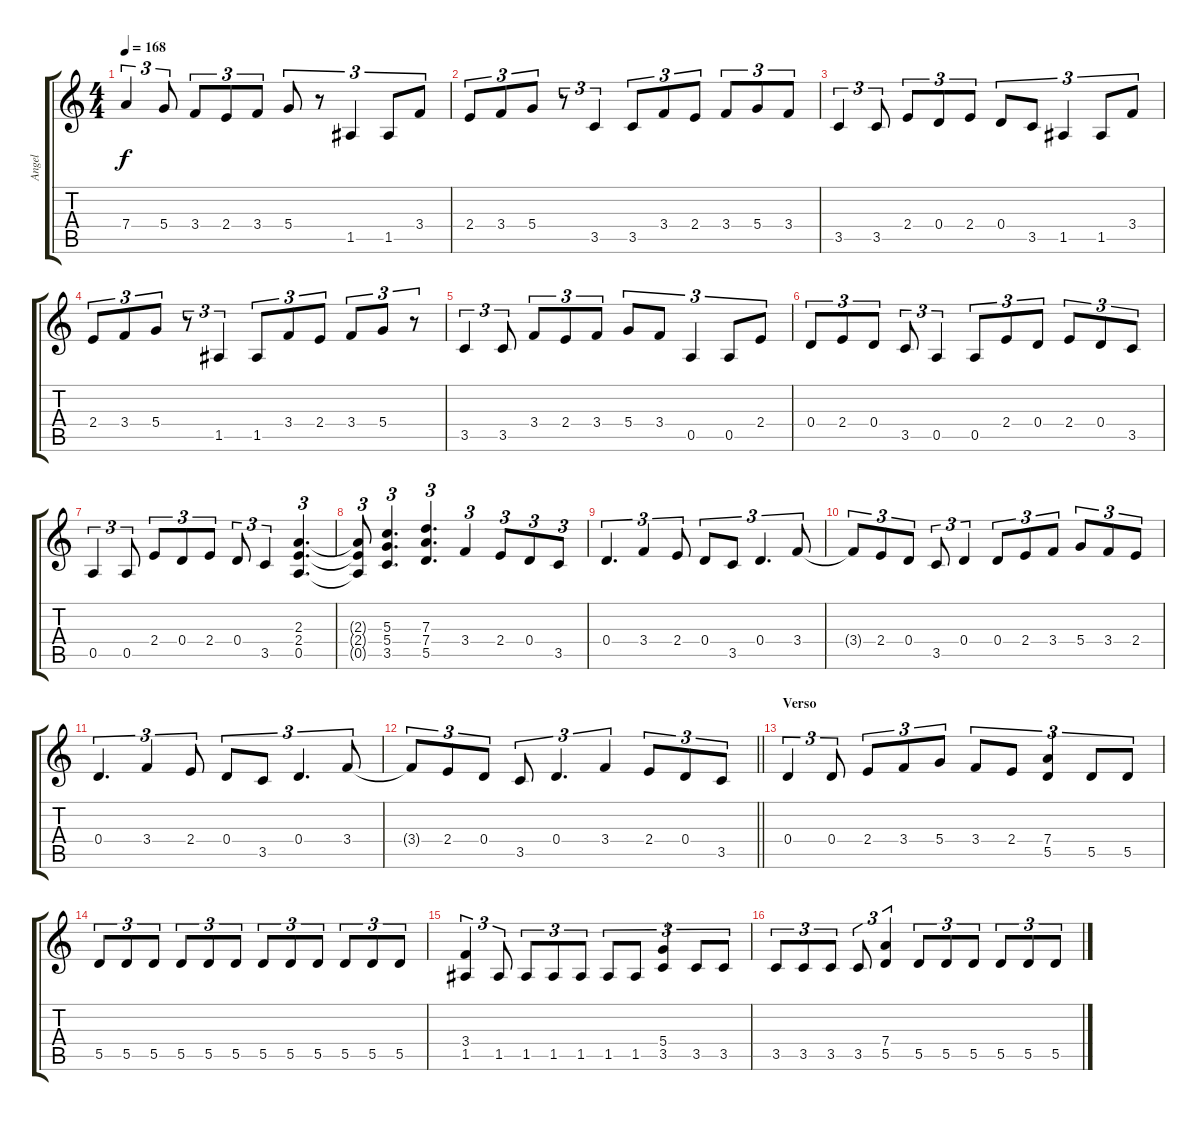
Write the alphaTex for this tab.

\track ("Angel" "Angel") {instrument distortionguitar}
\staff {score tabs}
\tuning (E4 B3 G3 D3 A2 E2) {hide}
\ts (4 4)
\tempo 168
\clef g2
\ks c
7.4.4{tu (3 2) dy f} 5.4.8{tu (3 2)} 3.4.8{tu (3 2)} 2.4.8{tu (3 2)} 3.4.8{tu (3 2)} 5.4.8{tu (3 2)} r.8{tu (3 2)} 1.5.4{tu (3 2)} 1.5.8{tu (3 2)} 3.4.8{tu (3 2)} |
2.4.8{tu (3 2)} 3.4.8{tu (3 2)} 5.4.8{tu (3 2)} r.8{tu (3 2)} 3.5.4{tu (3 2)} 3.5.8{tu (3 2)} 3.4.8{tu (3 2)} 2.4.8{tu (3 2)} 3.4.8{tu (3 2)} 5.4.8{tu (3 2)} 3.4.8{tu (3 2)} |
3.5.4{tu (3 2)} 3.5.8{tu (3 2)} 2.4.8{tu (3 2)} 0.4.8{tu (3 2)} 2.4.8{tu (3 2)} 0.4.8{tu (3 2)} 3.5.8{tu (3 2)} 1.5.4{tu (3 2)} 1.5.8{tu (3 2)} 3.4.8{tu (3 2)} |
2.4.8{tu (3 2)} 3.4.8{tu (3 2)} 5.4.8{tu (3 2)} r.8{tu (3 2)} 1.5.4{tu (3 2)} 1.5.8{tu (3 2)} 3.4.8{tu (3 2)} 2.4.8{tu (3 2)} 3.4.8{tu (3 2)} 5.4.8{tu (3 2)} r.8{tu (3 2)} |
3.5.4{tu (3 2)} 3.5.8{tu (3 2)} 3.4.8{tu (3 2)} 2.4.8{tu (3 2)} 3.4.8{tu (3 2)} 5.4.8{tu (3 2)} 3.4.8{tu (3 2)} 0.5.4{tu (3 2)} 0.5.8{tu (3 2)} 2.4.8{tu (3 2)} |
0.4.8{tu (3 2)} 2.4.8{tu (3 2)} 0.4.8{tu (3 2)} 3.5.8{tu (3 2)} 0.5.4{tu (3 2)} 0.5.8{tu (3 2)} 2.4.8{tu (3 2)} 0.4.8{tu (3 2)} 2.4.8{tu (3 2)} 0.4.8{tu (3 2)} 3.5.8{tu (3 2)} |
0.5.4{tu (3 2)} 0.5.8{tu (3 2)} 2.4.8{tu (3 2)} 0.4.8{tu (3 2)} 2.4.8{tu (3 2)} 0.4.8{tu (3 2)} 3.5.4{tu (3 2)} (2.3 2.4 0.5).4{d tu (3 2)} |
(2.3{t} 2.4{t} 0.5{t}).8{tu (3 2)} (5.3 5.4 3.5).4{d tu (3 2)} (7.3 7.4 5.5).4{d tu (3 2)} 3.4.4{tu (3 2)} 2.4.8{tu (3 2)} 0.4.8{tu (3 2)} 3.5.8{tu (3 2)} |
0.4.4{d tu (3 2)} 3.4.4{tu (3 2)} 2.4.8{tu (3 2)} 0.4.8{tu (3 2)} 3.5.8{tu (3 2)} 0.4.4{d tu (3 2)} 3.4.8{tu (3 2)} |
3.4{t}.8{tu (3 2)} 2.4.8{tu (3 2)} 0.4.8{tu (3 2)} 3.5.8{tu (3 2)} 0.4.4{tu (3 2)} 0.4.8{tu (3 2)} 2.4.8{tu (3 2)} 3.4.8{tu (3 2)} 5.4.8{tu (3 2)} 3.4.8{tu (3 2)} 2.4.8{tu (3 2)} |
0.4.4{d tu (3 2)} 3.4.4{tu (3 2)} 2.4.8{tu (3 2)} 0.4.8{tu (3 2)} 3.5.8{tu (3 2)} 0.4.4{d tu (3 2)} 3.4.8{tu (3 2)} |
\barLineRight lightlight
3.4{t}.8{tu (3 2)} 2.4.8{tu (3 2)} 0.4.8{tu (3 2)} 3.5.8{tu (3 2)} 0.4.4{d tu (3 2)} 3.4.4{tu (3 2)} 2.4.8{tu (3 2)} 0.4.8{tu (3 2)} 3.5.8{tu (3 2)} |
\section ("" "Verso")
0.4.4{tu (3 2)} 0.4.8{tu (3 2)} 2.4.8{tu (3 2)} 3.4.8{tu (3 2)} 5.4.8{tu (3 2)} 3.4.8{tu (3 2)} 2.4.8{tu (3 2)} (7.4 5.5).4{tu (3 2)} 5.5.8{tu (3 2)} 5.5.8{tu (3 2)} |
5.5.8{tu (3 2)} 5.5.8{tu (3 2)} 5.5.8{tu (3 2)} 5.5.8{tu (3 2)} 5.5.8{tu (3 2)} 5.5.8{tu (3 2)} 5.5.8{tu (3 2)} 5.5.8{tu (3 2)} 5.5.8{tu (3 2)} 5.5.8{tu (3 2)} 5.5.8{tu (3 2)} 5.5.8{tu (3 2)} |
(3.4 1.5).4{tu (3 2)} 1.5.8{tu (3 2)} 1.5.8{tu (3 2)} 1.5.8{tu (3 2)} 1.5.8{tu (3 2)} 1.5.8{tu (3 2)} 1.5.8{tu (3 2)} (5.4 3.5).4{tu (3 2)} 3.5.8{tu (3 2)} 3.5.8{tu (3 2)} |
3.5.8{tu (3 2)} 3.5.8{tu (3 2)} 3.5.8{tu (3 2)} 3.5.8{tu (3 2)} (7.4 5.5).4{tu (3 2)} 5.5.8{tu (3 2)} 5.5.8{tu (3 2)} 5.5.8{tu (3 2)} 5.5.8{tu (3 2)} 5.5.8{tu (3 2)} 5.5.8{tu (3 2)}
